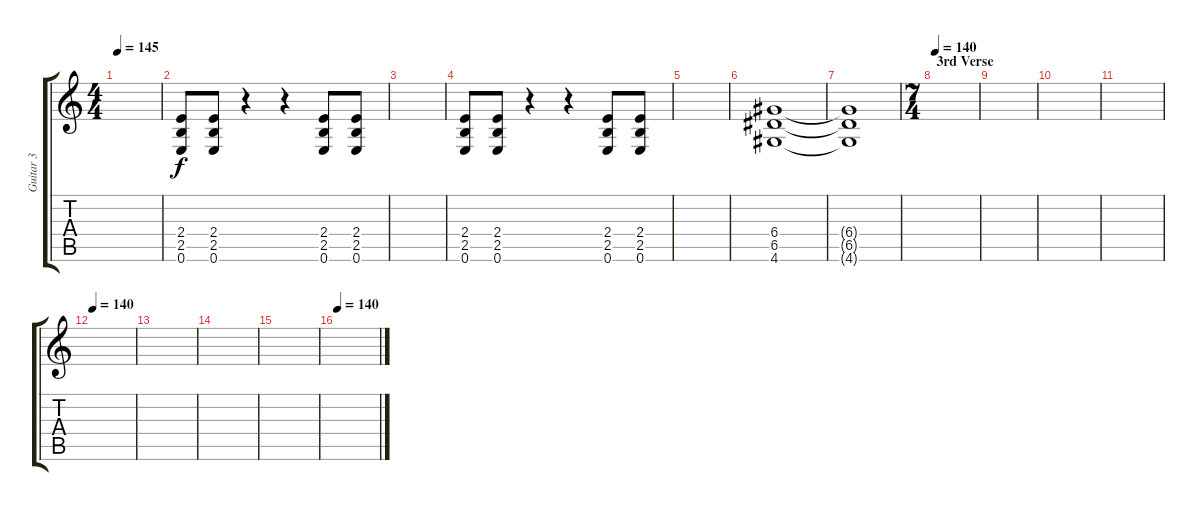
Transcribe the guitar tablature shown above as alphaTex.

\track ("Guitar 3" "Guitar 3") {instrument overdrivenguitar}
\staff {score tabs}
\tuning (E4 B3 G3 D3 A2 E2) {hide}
\ts (4 4)
\tempo 145
\clef g2
\ks c
|
(2.4 2.5 0.6).8 (2.4 2.5 0.6).8 r.4 r.4 (2.4 2.5 0.6).8 (2.4 2.5 0.6).8 |
|
(2.4 2.5 0.6).8 (2.4 2.5 0.6).8 r.4 r.4 (2.4 2.5 0.6).8 (2.4 2.5 0.6).8 |
|
(6.4 6.5 4.6).1 |
(6.4{t} 6.5{t} 4.6{t}).1 |
\ts (7 4)
\section ("" "3rd Verse")
\tempo 140
|
|
|
|
\tempo 140
|
|
|
|
\tempo 140
